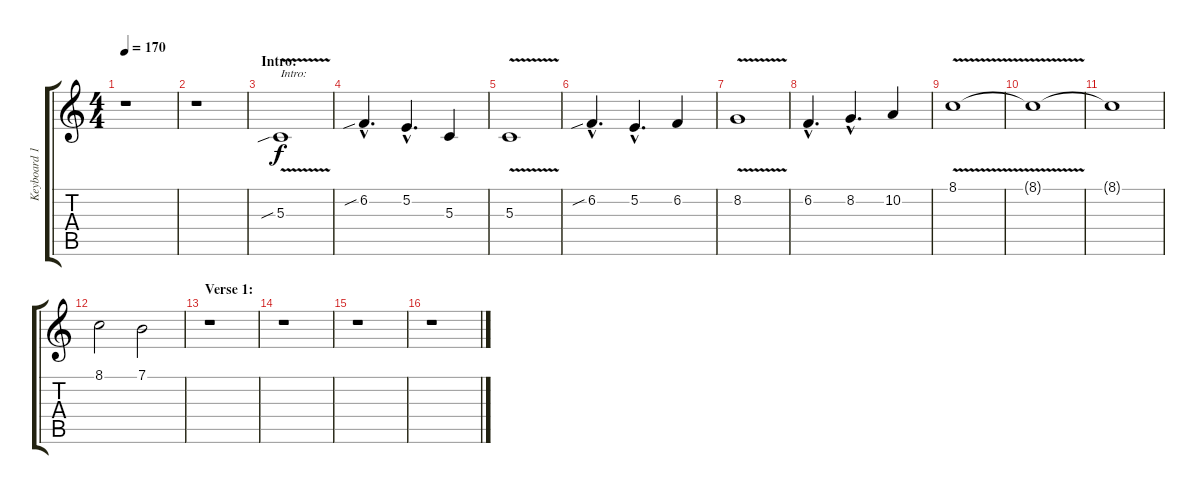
\track ("Keyboard 1" "Keyboard 1") {instrument lead2sawtooth}
\staff {score tabs}
\tuning (E4 B3 G3 D3 A2 E2) {hide}
\ts (4 4)
\tempo 170
\clef g2
\ks c
r.1{dy f instrument lead2sawtooth} |
r.1 |
\section ("" "Intro:")
5.3{v sib}.1{txt "Intro:"} |
6.2{sib hac}.4{d} 5.2{hac}.4{d} 5.3.4 |
5.3{v}.1 |
6.2{sib hac}.4{d} 5.2{hac}.4{d} 6.2.4 |
8.2{v}.1 |
6.2{hac}.4{d} 8.2{hac}.4{d} 10.2.4 |
8.1{v}.1 |
8.1{t}.1 |
8.1{t}.1 |
8.1.2 7.1.2 |
\section ("" "Verse 1:")
r.1 |
r.1 |
r.1 |
r.1
